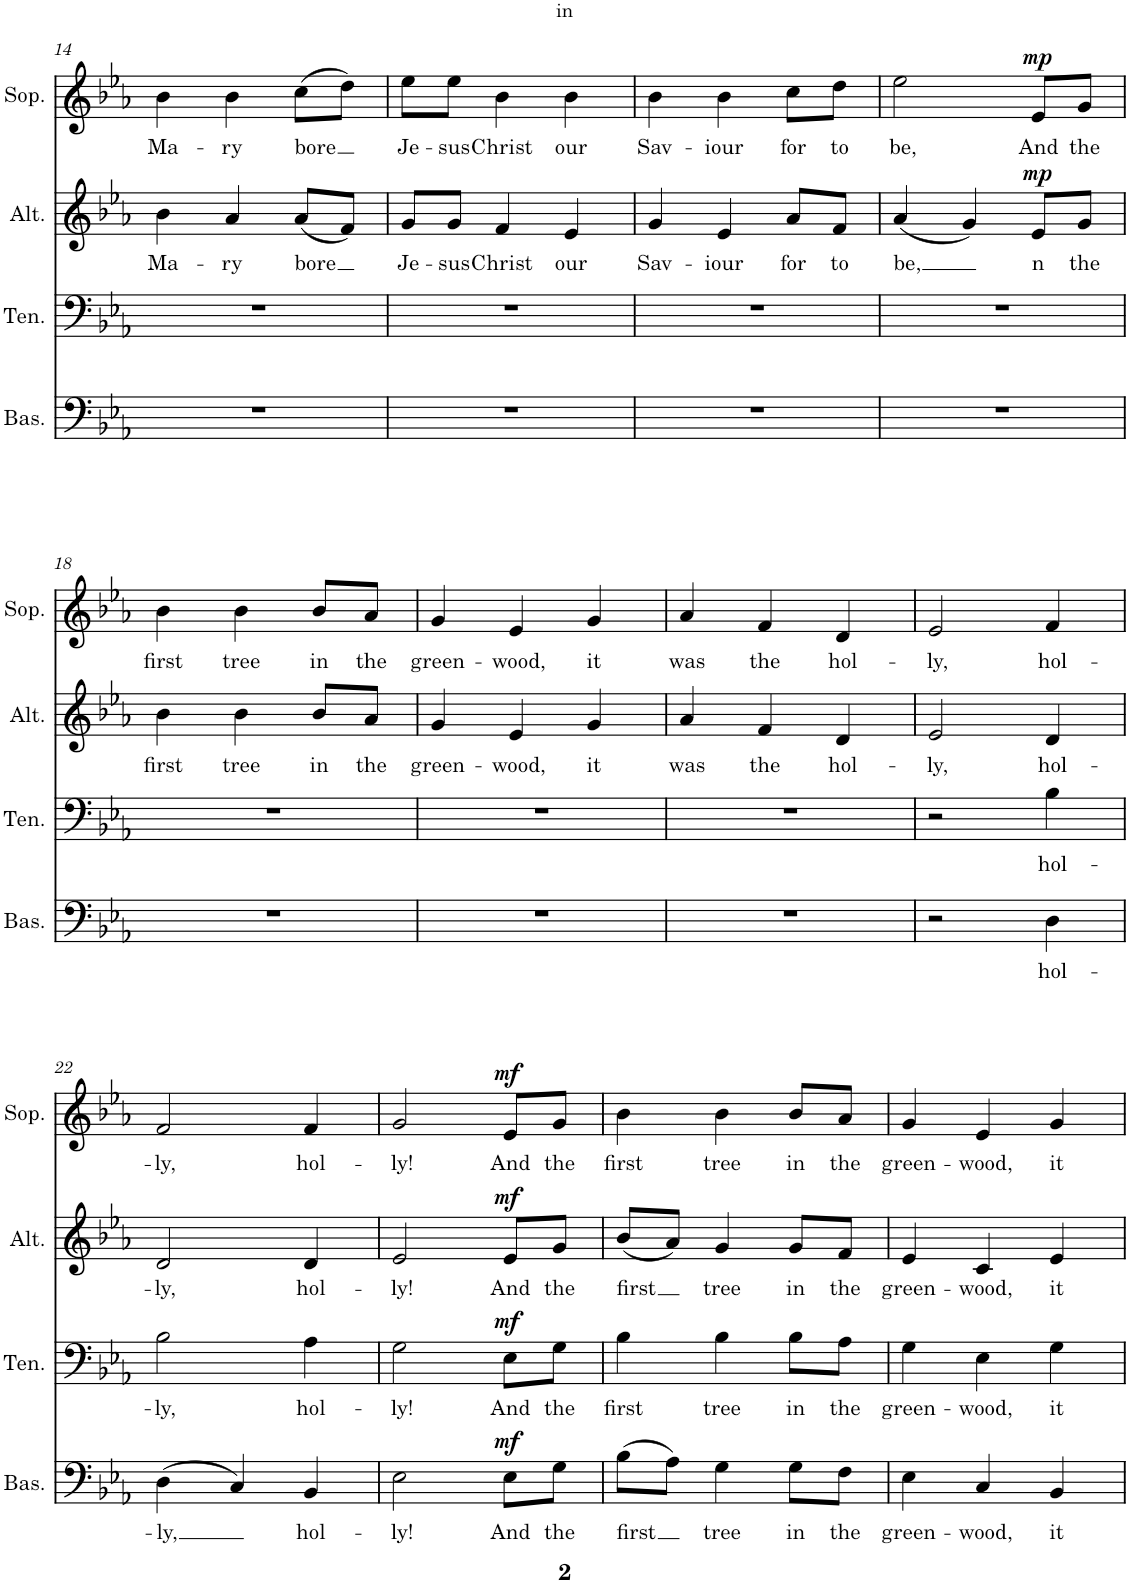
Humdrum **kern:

**kern	**text	**dynam	**kern	**text	**dynam	**kern	**text	**dynam	**kern	**text	**dynam
*part4	*part4	*part4	*part3	*part3	*part3	*part2	*part2	*part2	*part1	*part1	*part1
*staff4	*staff4	*staff4	*staff3	*staff3	*staff3	*staff2	*staff2	*staff2	*staff1	*staff1	*staff1
*I"Bass	*	*	*I"Tenor	*	*	*I"Alto	*	*	*I"Soprano	*	*
*I'Bas.	*	*	*I'Ten.	*	*	*I'Alt.	*	*	*I'Sop.	*	*
!!LO:PB:g=z
*clefF4	*	*	*clefF4	*	*	*clefG2	*	*	*clefG2	*	*
*k[b-e-a-]	*	*	*k[b-e-a-]	*	*	*k[b-e-a-]	*	*	*k[b-e-a-]	*	*
*M3/4	*	*	*M3/4	*	*	*M3/4	*	*	*M3/4	*	*
=14	=14	=14	=14	=14	=14	=14	=14	=14	=14	=14	=14
!	!	!	!	!	!	!	!LO:LY:b	!	!	!LO:LY:b	!
2.r	.	.	2.r	.	.	4b-\	Ma-	.	4b-\	Ma-	.
!	!	!	!	!	!	!	!LO:LY:b	!	!	!LO:LY:b	!
.	.	.	.	.	.	4a-/	-ry	.	4b-\	-ry	.
!	!	!	!	!	!	!	!LO:LY:b	!	!	!LO:LY:b	!
.	.	.	.	.	.	(8a-/L	bore	.	(8cc\L	bore	.
.	.	.	.	.	.	8f/J)	.	.	8dd\J)	.	.
=15	=15	=15	=15	=15	=15	=15	=15	=15	=15	=15	=15
!	!	!	!	!	!	!	!LO:LY:b	!	!	!LO:LY:b	!
2.r	.	.	2.r	.	.	8g/L	Je-	.	8ee-\L	Je-	.
!	!	!	!	!	!	!	!LO:LY:b	!	!	!LO:LY:b	!
.	.	.	.	.	.	8g/J	-sus	.	8ee-\J	-sus	.
!	!	!	!	!	!	!	!LO:LY:b	!	!	!LO:LY:b	!
.	.	.	.	.	.	4f/	Christ	.	4b-\	Christ	.
!	!	!	!	!	!	!	!LO:LY:b	!	!	!LO:LY:b	!
.	.	.	.	.	.	4e-/	our	.	4b-\	our	.
=16	=16	=16	=16	=16	=16	=16	=16	=16	=16	=16	=16
!	!	!	!	!	!	!	!LO:LY:b	!	!	!LO:LY:b	!
2.r	.	.	2.r	.	.	4g/	Sav-	.	4b-\	Sav-	.
!	!	!	!	!	!	!	!LO:LY:b	!	!	!LO:LY:b	!
.	.	.	.	.	.	4e-/	-iour	.	4b-\	-iour	.
!	!	!	!	!	!	!	!LO:LY:b	!	!	!LO:LY:b	!
.	.	.	.	.	.	8a-/L	for	.	8cc\L	for	.
!	!	!	!	!	!	!	!LO:LY:b	!	!	!LO:LY:b	!
.	.	.	.	.	.	8f/J	to	.	8dd\J	to	.
=17	=17	=17	=17	=17	=17	=17	=17	=17	=17	=17	=17
!	!	!	!	!	!	!	!LO:LY:b	!	!	!LO:LY:b	!
2.r	.	.	2.r	.	.	(4a-/	be,	.	2ee-\	be,	.
.	.	.	.	.	.	4g/)	.	.	.	.	.
!	!	!	!	!	!	!	!LO:LY:b	!LO:DY:a	!	!LO:LY:b	!LO:DY:a
.	.	.	.	.	.	8e-/L	n	mp	8e-/L	And	mp
!	!	!	!	!	!	!	!LO:LY:b	!	!	!LO:LY:b	!
.	.	.	.	.	.	8g/J	the	.	8g/J	the	.
!!LO:LB:g=z
=18	=18	=18	=18	=18	=18	=18	=18	=18	=18	=18	=18
!	!	!	!	!	!	!	!LO:LY:b	!	!	!LO:LY:b	!
2.r	.	.	2.r	.	.	4b-\	first	.	4b-\	first	.
!	!	!	!	!	!	!	!LO:LY:b	!	!	!LO:LY:b	!
.	.	.	.	.	.	4b-\	tree	.	4b-\	tree	.
!	!	!	!	!	!	!	!LO:LY:b	!	!	!LO:LY:b	!
.	.	.	.	.	.	8b-/L	in	.	8b-/L	in	.
!	!	!	!	!	!	!	!LO:LY:b	!	!	!LO:LY:b	!
.	.	.	.	.	.	8a-/J	the	.	8a-/J	the	.
=19	=19	=19	=19	=19	=19	=19	=19	=19	=19	=19	=19
!	!	!	!	!	!	!	!LO:LY:b	!	!	!LO:LY:b	!
2.r	.	.	2.r	.	.	4g/	green-	.	4g/	green-	.
!	!	!	!	!	!	!	!LO:LY:b	!	!	!LO:LY:b	!
.	.	.	.	.	.	4e-/	-wood,	.	4e-/	-wood,	.
!	!	!	!	!	!	!	!LO:LY:b	!	!	!LO:LY:b	!
.	.	.	.	.	.	4g/	it	.	4g/	it	.
=20	=20	=20	=20	=20	=20	=20	=20	=20	=20	=20	=20
!	!	!	!	!	!	!	!LO:LY:b	!	!	!LO:LY:b	!
2.r	.	.	2.r	.	.	4a-/	was	.	4a-/	was	.
!	!	!	!	!	!	!	!LO:LY:b	!	!	!LO:LY:b	!
.	.	.	.	.	.	4f/	the	.	4f/	the	.
!	!	!	!	!	!	!	!LO:LY:b	!	!	!LO:LY:b	!
.	.	.	.	.	.	4d/	hol-	.	4d/	hol-	.
=21	=21	=21	=21	=21	=21	=21	=21	=21	=21	=21	=21
!	!	!	!	!	!	!	!LO:LY:b	!	!	!LO:LY:b	!
2r	.	.	2r	.	.	2e-/	-ly,	.	2e-/	-ly,	.
!	!LO:LY:b	!	!	!LO:LY:b	!	!	!LO:LY:b	!	!	!LO:LY:b	!
4D\	hol-	.	4B-\	hol-	.	4d/	hol-	.	4f/	hol-	.
!!LO:LB:g=z
=22	=22	=22	=22	=22	=22	=22	=22	=22	=22	=22	=22
!	!LO:LY:b	!	!	!LO:LY:b	!	!	!LO:LY:b	!	!	!LO:LY:b	!
(4D\	-ly,	.	2B-\	-ly,	.	2d/	-ly,	.	2f/	-ly,	.
4C/)	.	.	.	.	.	.	.	.	.	.	.
!	!LO:LY:b	!	!	!LO:LY:b	!	!	!LO:LY:b	!	!	!LO:LY:b	!
4BB-/	hol-	.	4A-\	hol-	.	4d/	hol-	.	4f/	hol-	.
=23	=23	=23	=23	=23	=23	=23	=23	=23	=23	=23	=23
!	!LO:LY:b	!	!	!LO:LY:b	!	!	!LO:LY:b	!	!	!LO:LY:b	!
2E-\	-ly!	.	2G\	-ly!	.	2e-/	-ly!	.	2g/	-ly!	.
!	!LO:LY:b	!LO:DY:a	!	!LO:LY:b	!LO:DY:a	!	!LO:LY:b	!LO:DY:a	!	!LO:LY:b	!LO:DY:a
8E-\L	And	mf	8E-\L	And	mf	8e-/L	And	mf	8e-/L	And	mf
!	!LO:LY:b	!	!	!LO:LY:b	!	!	!LO:LY:b	!	!	!LO:LY:b	!
8G\J	the	.	8G\J	the	.	8g/J	the	.	8g/J	the	.
=24	=24	=24	=24	=24	=24	=24	=24	=24	=24	=24	=24
!	!LO:LY:b	!	!	!LO:LY:b	!	!	!LO:LY:b	!	!	!LO:LY:b	!
(8B-\L	first	.	4B-\	first	.	(8b-/L	first	.	4b-\	first	.
8A-\J)	.	.	.	.	.	8a-/J)	.	.	.	.	.
!	!LO:LY:b	!	!	!LO:LY:b	!	!	!LO:LY:b	!	!	!LO:LY:b	!
4G\	tree	.	4B-\	tree	.	4g/	tree	.	4b-\	tree	.
!	!LO:LY:b	!	!	!LO:LY:b	!	!	!LO:LY:b	!	!	!LO:LY:b	!
8G\L	in	.	8B-\L	in	.	8g/L	in	.	8b-/L	in	.
!	!LO:LY:b	!	!	!LO:LY:b	!	!	!LO:LY:b	!	!	!LO:LY:b	!
8F\J	the	.	8A-\J	the	.	8f/J	the	.	8a-/J	the	.
=25	=25	=25	=25	=25	=25	=25	=25	=25	=25	=25	=25
!	!LO:LY:b	!	!	!LO:LY:b	!	!	!LO:LY:b	!	!	!LO:LY:b	!
4E-\	green-	.	4G\	green-	.	4e-/	green-	.	4g/	green-	.
!	!LO:LY:b	!	!	!LO:LY:b	!	!	!LO:LY:b	!	!	!LO:LY:b	!
4C/	-wood,	.	4E-\	-wood,	.	4c/	-wood,	.	4e-/	-wood,	.
!	!LO:LY:b	!	!	!LO:LY:b	!	!	!LO:LY:b	!	!	!LO:LY:b	!
4BB-/	it	.	4G\	it	.	4e-/	it	.	4g/	it	.
=	=	=	=	=	=	=	=	=	=	=	=
*-	*-	*-	*-	*-	*-	*-	*-	*-	*-	*-	*-
